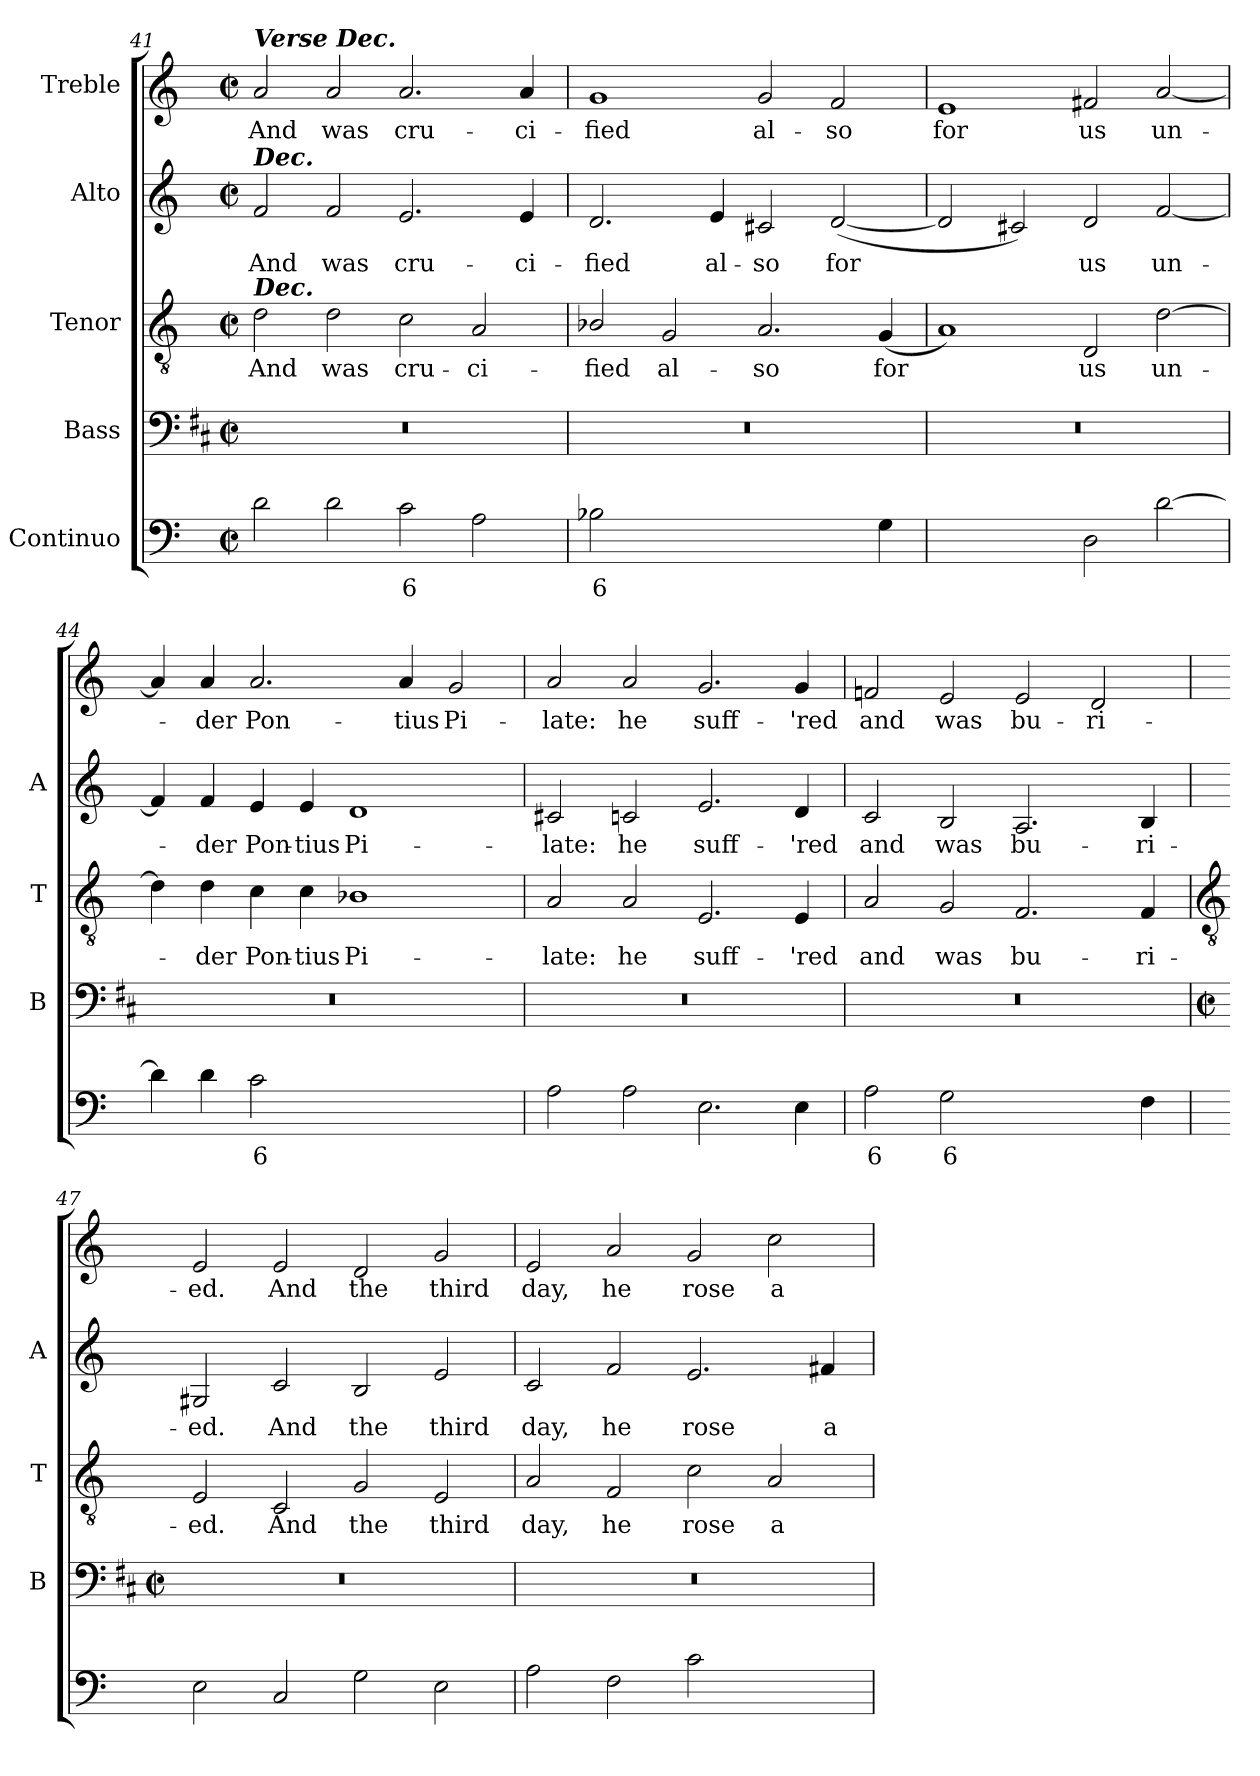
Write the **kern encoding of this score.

**kern	**text	**text	**kern	**kern	**text	**kern	**text	**kern	**text
*part5	*part5	*part5	*part4	*part3	*part3	*part2	*part2	*part1	*part1
*staff5	*staff5	*staff5	*staff4	*staff3	*staff3	*staff2	*staff2	*staff1	*staff1
*I"Continuo	*	*	*I"Bass	*I"Tenor	*	*I"Alto	*	*I"Treble	*
*	*	*	*I'B	*I'T	*	*I'A	*	*	*
!!LO:LB:g=z
*clefF4	*	*	*clefF4	*clefGv2	*	*clefG2	*	*clefG2	*
*k[]	*	*	*k[f#c#]	*k[]	*	*k[]	*	*k[]	*
*C:	*	*	*D:	*C:	*	*C:	*	*C:	*
*M4/2	*	*	*M4/2	*M4/2	*	*M4/2	*	*M4/2	*
*met(c|)	*	*	*met(c|)	*met(c|)	*	*met(c|)	*	*met(c|)	*
=41	=41	=41	=41	=41	=41	=41	=41	=41	=41
!	!	!	!	!	!	!	!	!LO:TX:a:Bi:t=Verse Dec.	!
!	!	!	!	!	!	!LO:TX:a:Bi:t=Dec.	!	!	!
!	!	!	!	!LO:TX:a:Bi:t=Dec.	!	!	!	!	!
!	!	!	!	!	!LO:LY:b	!	!LO:LY:b	!	!LO:LY:b
2d	.	.	0r	2d	And	2f	And	2a	And
!	!	!	!	!	!LO:LY:b	!	!LO:LY:b	!	!LO:LY:b
2d	.	.	.	2d	was	2f	was	2a	was
!	!LO:LY:b	!	!	!	!LO:LY:b	!	!LO:LY:b	!	!LO:LY:b
2c	6	.	.	2c	cru-	2.e	cru-	2.a	cru-
!	!	!	!	!	!LO:LY:b	!	!	!	!
2A	.	.	.	2A	-ci-	.	.	.	.
!	!	!	!	!	!	!	!LO:LY:b	!	!LO:LY:b
.	.	.	.	.	.	4e	-ci-	4a	-ci-
=42	=42	=42	=42	=42	=42	=42	=42	=42	=42
!	!LO:LY:b	!	!	!	!LO:LY:b	!	!LO:LY:b	!	!LO:LY:b
2B-X	6	.	0r	2B-X/	-fied	2.d	-fied	1g	-fied
!	!LO:LY:b	!LO:LY:b	!	!	!LO:LY:b	!	!	!	!
[4Gyy	5	3	.	2G	al-	.	.	.	.
!	!LO:LY:b	!	!	!	!	!	!LO:LY:b	!	!
4Gyy]	6	.	.	.	.	4e	al-	.	.
!	!LO:LY:b	!LO:LY:b	!	!	!LO:LY:b	!	!LO:LY:b	!	!LO:LY:b
[2Ayy	7	3	.	2.A	-so	2c#X	-so	2g	al-
!	!LO:LY:b	!LO:LY:b	!	!	!	!	!LO:LY:b	!	!LO:LY:b
4Ayy]	6	4	.	.	.	(<[2d	for	2f	-so
!	!	!	!	!	!LO:LY:b	!	!	!	!
4G	.	.	.	(<4G	for	.	.	.	.
=43	=43	=43	=43	=43	=43	=43	=43	=43	=43
!	!LO:LY:b	!	!	!	!	!	!	!	!LO:LY:b
[2Ayy	4	.	0r	1A)	.	2d]	.	1e	for
!	!LO:LY:b	!	!	!	!	!	!	!	!
2Ayy]	3	.	.	.	.	2c#X)	.	.	.
!	!	!	!	!	!LO:LY:b	!	!LO:LY:b	!	!LO:LY:b
2D	.	.	.	2D	us	2d	us	2f#X	us
!	!	!	!	!	!LO:LY:b	!	!LO:LY:b	!	!LO:LY:b
[2d	.	.	.	[2d	un-	[2f	un-	[2a	un-
=44	=44	=44	=44	=44	=44	=44	=44	=44	=44
4d]	.	.	0r	4d]	.	4f]	.	4a]	.
!	!	!	!	!	!LO:LY:b	!	!LO:LY:b	!	!LO:LY:b
4d	.	.	.	4d	der	4f	der	4a	der
!	!LO:LY:b	!	!	!	!LO:LY:b	!	!LO:LY:b	!	!LO:LY:b
2c	6	.	.	4c	Pon-	4e	Pon-	2.a	Pon-
!	!	!	!	!	!LO:LY:b	!	!LO:LY:b	!	!
.	.	.	.	4c	-tius	4e	-tius	.	.
!	!LO:LY:b	!	!	!	!LO:LY:b	!	!LO:LY:b	!	!
[2B-Xyy	7	.	.	1B-X	Pi-	1d	Pi-	.	.
!	!	!	!	!	!	!	!	!	!LO:LY:b
.	.	.	.	.	.	.	.	4a	-tius
!	!LO:LY:b	!	!	!	!	!	!	!	!LO:LY:b
2B-yy]	6	.	.	.	.	.	.	2g	Pi-
=45	=45	=45	=45	=45	=45	=45	=45	=45	=45
!	!	!	!	!	!LO:LY:b	!	!LO:LY:b	!	!LO:LY:b
2A	.	.	0r	2A	-late:	2c#X	-late:	2a	-late:
!	!	!	!	!	!LO:LY:b	!	!LO:LY:b	!	!LO:LY:b
2A	.	.	.	2A	he	2cn	he	2a	he
!	!	!	!	!	!LO:LY:b	!	!LO:LY:b	!	!LO:LY:b
2.E	.	.	.	2.E	suff-	2.e	suff-	2.g	suff-
!	!	!	!	!	!LO:LY:b	!	!LO:LY:b	!	!LO:LY:b
4E	.	.	.	4E	-'red	4d	-'red	4g	-'red
=46	=46	=46	=46	=46	=46	=46	=46	=46	=46
!	!LO:LY:b	!	!	!	!LO:LY:b	!	!LO:LY:b	!	!LO:LY:b
2A	6	.	0r	2A	and	2c	and	2fn	and
!	!LO:LY:b	!	!	!	!LO:LY:b	!	!LO:LY:b	!	!LO:LY:b
2G	6	.	.	2G	was	2B	was	2e	was
!	!LO:LY:b	!	!	!	!LO:LY:b	!	!LO:LY:b	!	!LO:LY:b
[2Fyy	7	.	.	2.F	bu-	2.A	bu-	2e	bu-
!	!LO:LY:b	!	!	!	!	!	!	!	!LO:LY:b
4Fyy]	6	.	.	.	.	.	.	2d	-ri-
!	!	!	!	!	!LO:LY:b	!	!LO:LY:b	!	!
4F	.	.	.	4F	-ri-	4B	-ri-	.	.
!!LO:LB:g=z
=47	=47	=47	=47	=47	=47	=47	=47	=47	=47
*	*	*	*	*clefGv2	*	*	*	*	*
*	*	*	*M4/2	*	*	*	*	*	*
*	*	*	*met(c|)	*	*	*	*	*	*
!	!	!	!	!	!LO:LY:b	!	!LO:LY:b	!	!LO:LY:b
2E	.	.	0r	2E	-ed.	2G#X	-ed.	2e	-ed.
!	!	!	!	!	!LO:LY:b	!	!LO:LY:b	!	!LO:LY:b
2C	.	.	.	2C	And	2c	And	2e	And
!	!	!	!	!	!LO:LY:b	!	!LO:LY:b	!	!LO:LY:b
2G	.	.	.	2G	the	2B	the	2d	the
!	!	!	!	!	!LO:LY:b	!	!LO:LY:b	!	!LO:LY:b
2E	.	.	.	2E	third	2e	third	2g	third
=48	=48	=48	=48	=48	=48	=48	=48	=48	=48
!	!	!	!	!	!LO:LY:b	!	!LO:LY:b	!	!LO:LY:b
2A	.	.	0r	2A	day,	2c	day,	2e	day,
!	!	!	!	!	!LO:LY:b	!	!LO:LY:b	!	!LO:LY:b
2F	.	.	.	2F	he	2f	he	2a	he
!	!	!	!	!	!LO:LY:b	!	!LO:LY:b	!	!LO:LY:b
2c	.	.	.	2c	rose	2.e	rose	2g	rose
!	!LO:LY:b	!	!	!	!LO:LY:b	!	!	!	!LO:LY:b
[4Ayy	5	.	.	2A	a-	.	.	2cc	a-
!	!LO:LY:b	!	!	!	!	!	!LO:LY:b	!	!
4Ayy]	6	.	.	.	.	4f#X	a-	.	.
=	=	=	=	=	=	=	=	=	=
*-	*-	*-	*-	*-	*-	*-	*-	*-	*-
